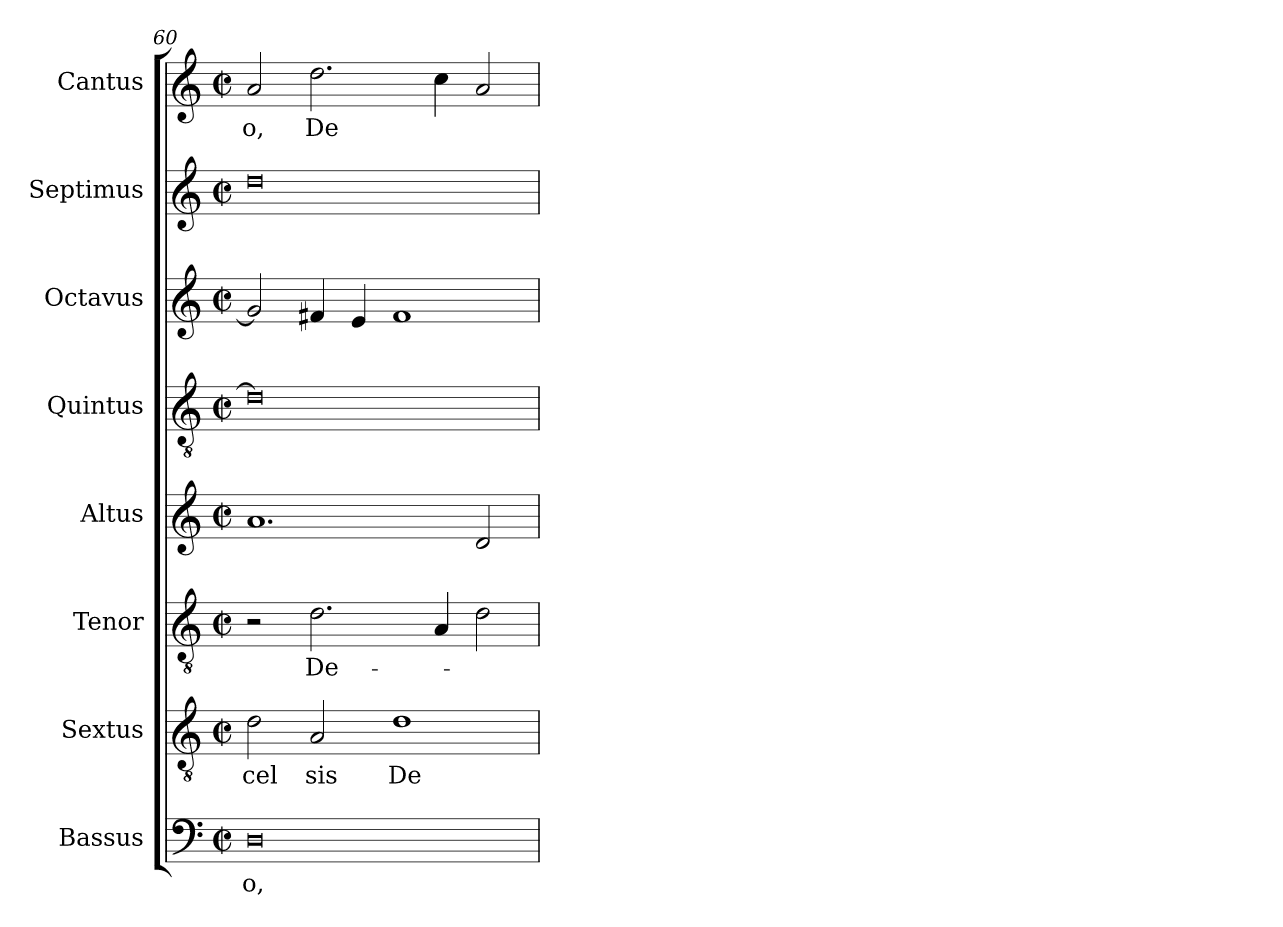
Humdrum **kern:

**kern	**text	**kern	**text	**kern	**text	**kern	**kern	**kern	**kern	**kern	**text
*part8	*part8	*part7	*part7	*part6	*part6	*part5	*part4	*part3	*part2	*part1	*part1
*staff8	*staff8	*staff7	*staff7	*staff6	*staff6	*staff5	*staff4	*staff3	*staff2	*staff1	*staff1
*I"Bassus	*	*I"Sextus	*	*I"Tenor	*	*I"Altus	*I"Quintus	*I"Octavus	*I"Septimus	*I"Cantus	*
*clefF4	*	*clefGv2	*	*clefGv2	*	*clefG2	*clefGv2	*clefG2	*clefG2	*clefG2	*
*M2/2	*	*M2/2	*	*M2/2	*	*M2/2	*M2/2	*M2/2	*M2/2	*M2/2	*
*met(c|)	*	*met(c|)	*	*met(c|)	*	*met(c|)	*met(c|)	*met(c|)	*met(c|)	*met(c|)	*
=60	=60	=60	=60	=60	=60	=60	=60	=60	=60	=60	=60
!	!LO:LY:b:cj	!	!LO:LY:b:cj	!	!	!	!	!	!	!	!LO:LY:b:cj
0D	o,	2d\	cel	2r	.	1.a	0d]	2g/]	0dd	2a/	o,
!	!	!	!LO:LY:b:cj	!	!LO:LY:b	!	!	!	!	!	!LO:LY:b
.	.	2A/	sis	2.d\	De-	.	.	4f#X/	.	2.dd\	De
.	.	.	.	.	.	.	.	4e/	.	.	.
!	!	!	!LO:LY:b:cj	!	!	!	!	!	!	!	!
.	.	1d	De	.	.	.	.	1f#	.	.	.
.	.	.	.	4A/	.	.	.	.	.	4cc\	.
.	.	.	.	2d\	.	2d>/	.	.	.	2a>/	.
=	=	=	=	=	=	=	=	=	=	=	=
*-	*-	*-	*-	*-	*-	*-	*-	*-	*-	*-	*-
